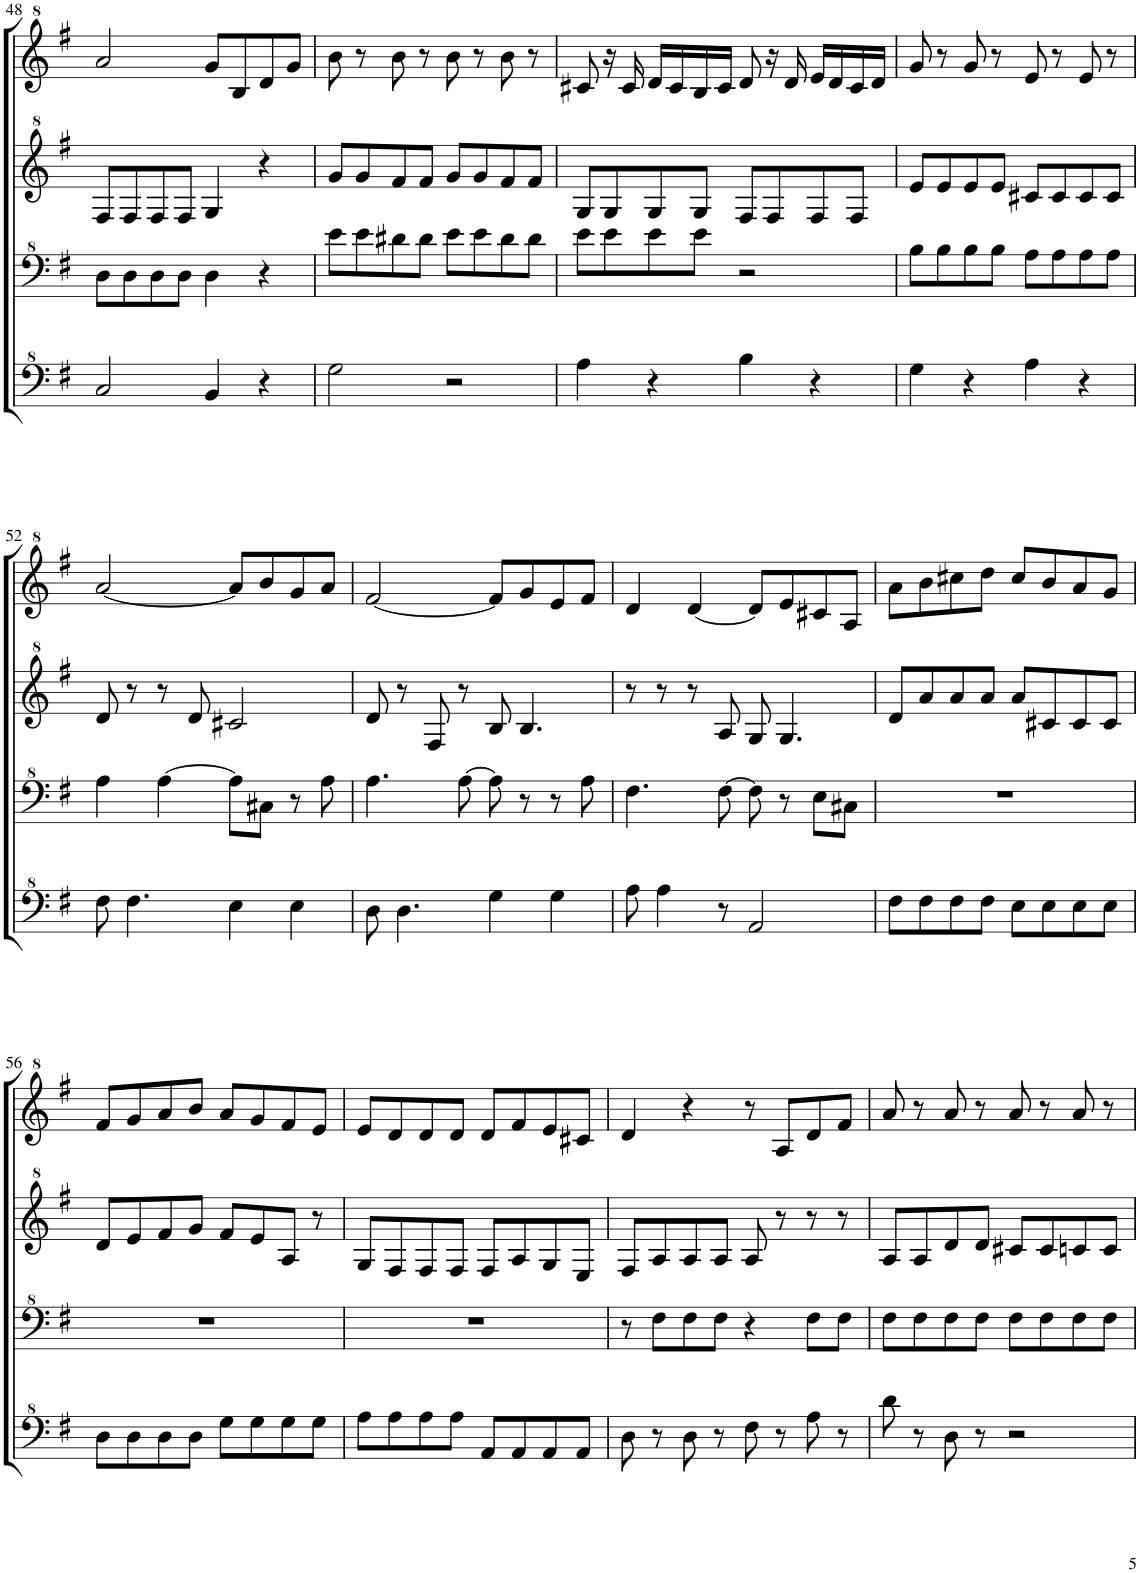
**kern	**kern	**kern	**kern
*part1	*part1	*part1	*part1
*staff4	*staff3	*staff2	*staff1
*I"Model III	*	*	*
!!LO:PB:g=z
*clefF^4	*clefF^4	*clefG^2	*clefG^2
*k[f#]	*k[f#]	*k[f#]	*k[f#]
*M2/2	*M2/2	*M2/2	*M2/2
*met(c|)	*met(c|)	*met(c|)	*met(c|)
=48	=48	=48	=48
2c/	8d\L	8f#/L	2aa/
.	8d\	8f#/	.
.	8d\	8f#/	.
.	8d\J	8f#/J	.
4B/	4d\	4g/	8gg/L
.	.	.	8b/
4r	4r	4r	8dd/
.	.	.	8gg/J
=49	=49	=49	=49
2g\	8ee\L	8gg/L	8bb\
.	8ee\	8gg/	8r
.	8dd#X\	8ff#/	8bb\
.	8dd#\J	8ff#/J	8r
2r	8ee\L	8gg/L	8bb\
.	8ee\	8gg/	8r
.	8dd#\	8ff#/	8bb\
.	8dd#\J	8ff#/J	8r
=50	=50	=50	=50
4a\	8ee\L	8g/L	8cc#X/
.	8ee\	8g/	16r
.	.	.	16cc#/
4r	8ee\	8g/	16dd/LL
.	.	.	16cc#/
.	8ee\J	8g/J	16b/
.	.	.	16cc#/JJ
4b\	2r	8f#/L	8dd/
.	.	8f#/	16r
.	.	.	16dd/
4r	.	8f#/	16ee/LL
.	.	.	16dd/
.	.	8f#/J	16cc#/
.	.	.	16dd/JJ
=51	=51	=51	=51
4g\	8b\L	8ee/L	8gg/
.	8b\	8ee/	8r
4r	8b\	8ee/	8gg/
.	8b\J	8ee/J	8r
4a\	8a\L	8cc#X/L	8ee/
.	8a\	8cc#/	8r
4r	8a\	8cc#/	8ee/
.	8a\J	8cc#/J	8r
!!LO:LB:g=z
=52	=52	=52	=52
8f#\	4a\	8dd/	[2aa/
4.f#\	.	8r	.
.	[4a\	8r	.
.	.	8dd/	.
4e\	8a\L]	2cc#X/	8aa/L]
.	8c#X\J	.	8bb/
4e\	8r	.	8gg/
.	8a\	.	8aa/J
=53	=53	=53	=53
8d\	4.a\	8dd/	[2ff#/
4.d\	.	8r	.
.	.	8f#/	.
.	[8a\	8r	.
4g\	8a\]	8b/	8ff#/L]
.	8r	4.b/	8gg/
4g\	8r	.	8ee/
.	8a\	.	8ff#/J
=54	=54	=54	=54
8a\	4.f#\	8r	4dd/
4a\	.	8r	.
.	.	8r	[4dd/
8r	[8f#\	8a/	.
2A/	8f#\]	8g/	8dd/L]
.	8r	4.g/	8ee/
.	8e\L	.	8cc#X/
.	8c#X\J	.	8a/J
=55	=55	=55	=55
8f#\L	1r	8dd/L	8aa\L
8f#\	.	8aa/	8bb\
8f#\	.	8aa/	8ccc#X\
8f#\J	.	8aa/J	8ddd\J
8e\L	.	8aa/L	8ccc#/L
8e\	.	8cc#X/	8bb/
8e\	.	8cc#/	8aa/
8e\J	.	8cc#/J	8gg/J
!!LO:LB:g=z
=56	=56	=56	=56
8d\L	1r	8dd/L	8ff#/L
8d\	.	8ee/	8gg/
8d\	.	8ff#/	8aa/
8d\J	.	8gg/J	8bb/J
8g\L	.	8ff#/L	8aa/L
8g\	.	8ee/	8gg/
8g\	.	8a/J	8ff#/
8g\J	.	8r	8ee/J
=57	=57	=57	=57
8a\L	1r	8g/L	8ee/L
8a\	.	8f#/	8dd/
8a\	.	8f#/	8dd/
8a\J	.	8f#/J	8dd/J
8A/L	.	8f#/L	8dd/L
8A/	.	8a/	8ff#/
8A/	.	8g/	8ee/
8A/J	.	8e/J	8cc#X/J
=58	=58	=58	=58
8d\	8r	8f#/L	4dd/
8r	8f#\L	8a/	.
8d\	8f#\	8a/	4r
8r	8f#\J	8a/J	.
8f#\	4r	8a/	8r
8r	.	8r	8a/L
8a\	8f#\L	8r	8dd/
8r	8f#\J	8r	8ff#/J
=59	=59	=59	=59
8dd\	8f#\L	8a/L	8aa/
8r	8f#\	8a/	8r
8d\	8f#\	8dd/	8aa/
8r	8f#\J	8dd/J	8r
2r	8f#\L	8cc#X/L	8aa/
.	8f#\	8cc#/	8r
.	8f#\	8ccn/	8aa/
.	8f#\J	8cc/J	8r
=	=	=	=
*-	*-	*-	*-
